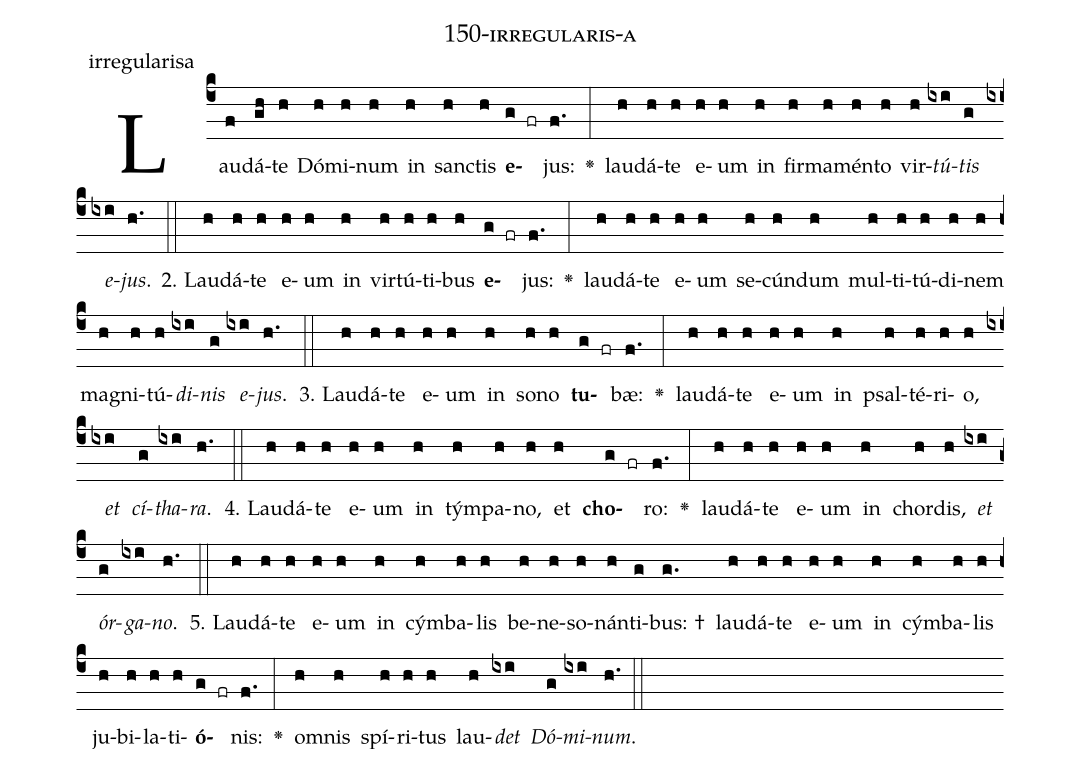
name: 150-irregularis-a;
annotation: irregularisa;
%%
(c4)Lau(f)dá(gh)te(h) Dó(h)mi(h)num(h) in(h) sanc(h)tis(h) <b>e</b>(g fr)jus:(f.) <v>\greheightstar</v>(:) lau(h)dá(h)te(h) e(h)um(h) in(h) fir(h)ma(h)mén(h)to(h) vir(h)<i>tú</i>(ixi)<i>tis</i>(g) <i>e</i>(ixi)<i>jus</i>.(h.) (::)
2. Lau(h)dá(h)te(h) e(h)um(h) in(h) vir(h)tú(h)ti(h)bus(h) <b>e</b>(g fr)jus:(f.) <v>\greheightstar</v>(:) lau(h)dá(h)te(h) e(h)um(h) se(h)cún(h)dum(h) mul(h)ti(h)tú(h)di(h)nem(h) ma(h)gni(h)tú(h)<i>di</i>(ixi)<i>nis</i>(g) <i>e</i>(ixi)<i>jus</i>.(h.) (::)
3. Lau(h)dá(h)te(h) e(h)um(h) in(h) so(h)no(h) <b>tu</b>(g fr)bæ:(f.) <v>\greheightstar</v>(:) lau(h)dá(h)te(h) e(h)um(h) in(h) psal(h)té(h)ri(h)o,(h) <i>et</i>(ixi) <i>cí</i>(g)<i>tha</i>(ixi)<i>ra</i>.(h.) (::)
4. Lau(h)dá(h)te(h) e(h)um(h) in(h) tým(h)pa(h)no,(h) et(h) <b>cho</b>(g fr)ro:(f.) <v>\greheightstar</v>(:) lau(h)dá(h)te(h) e(h)um(h) in(h) chor(h)dis,(h) <i>et</i>(ixi) <i>ór</i>(g)<i>ga</i>(ixi)<i>no</i>.(h.) (::)
5. Lau(h)dá(h)te(h) e(h)um(h) in(h) cým(h)ba(h)lis(h) be(h)ne(h)so(h)nán(h)ti(g)bus: †(g.) lau(h)dá(h)te(h) e(h)um(h) in(h) cým(h)ba(h)lis(h) ju(h)bi(h)la(h)ti(h)<b>ó</b>(g fr)nis:(f.) <v>\greheightstar</v>(:) om(h)nis(h) spí(h)ri(h)tus(h) lau(h)<i>det</i>(ixi) <i>Dó</i>(g)<i>mi</i>(ixi)<i>num</i>.(h.) (::)
